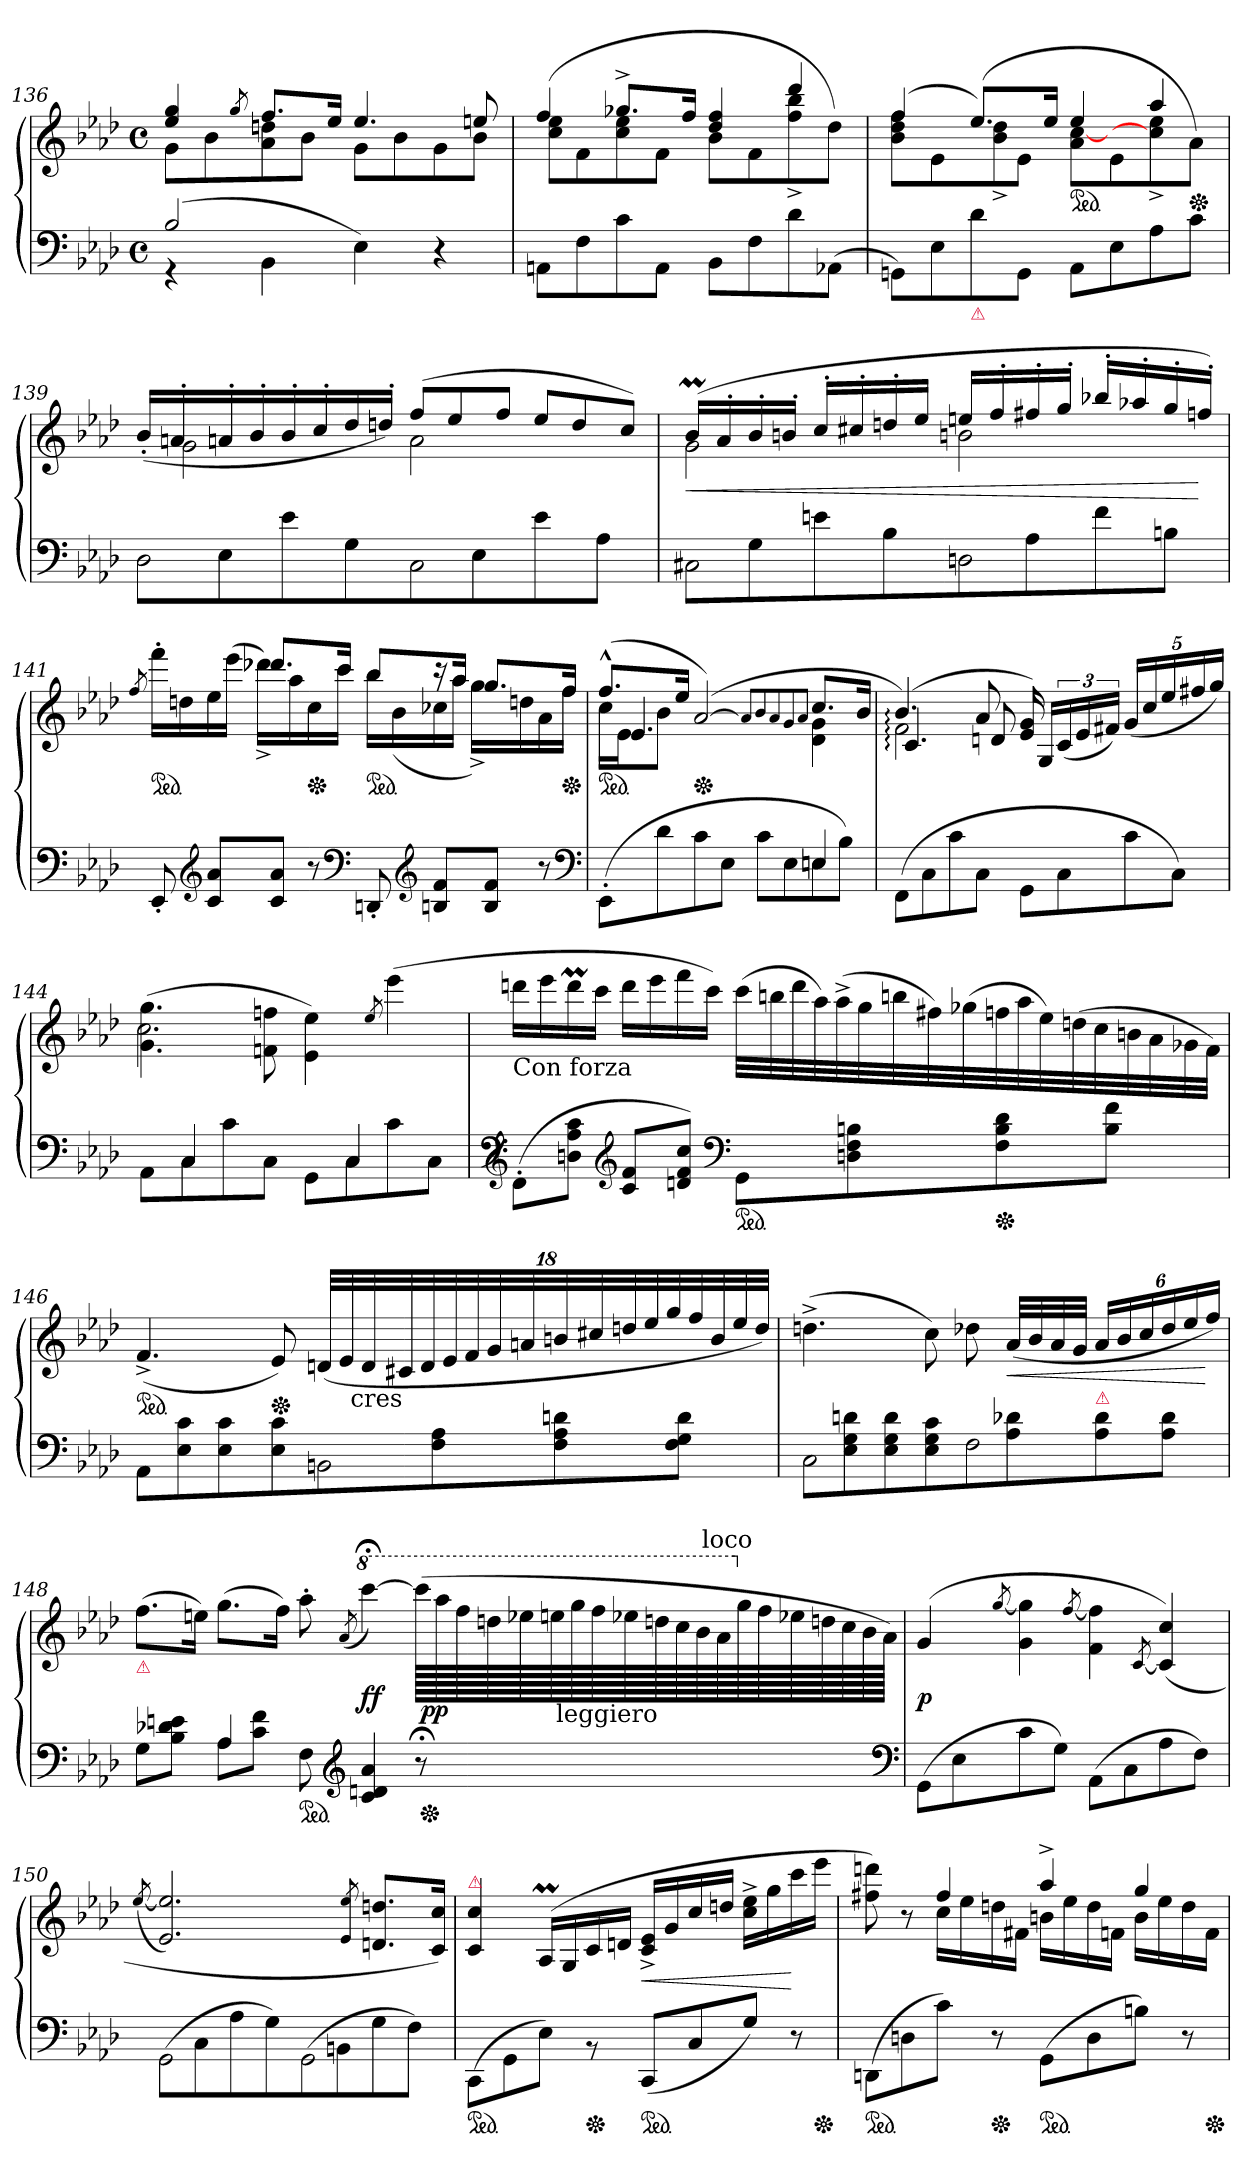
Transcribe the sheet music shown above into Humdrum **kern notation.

**kern	**kern	**dynam
*part1	*part1	*part1
*staff2	*staff1	*staff1/2
*clefF4	*clefG2	*
*k[b-e-a-d-]	*k[b-e-a-d-]	*
*f:	*f:	*
*M4/4	*M4/4	*
*met(c)	*met(c)	*
=136	=136	=136
*^	*^	*
(>2B-	4r	4ee- 4gg	8gL	.
.	.	.	8b-	.
.	.	8qgg/	.	.
.	4BB-	8.ffL	8a- 8ddn	.
.	.	.	8b-J	.
.	.	16ee-Jk	.	.
2ryy	4E-)	4.ee-	8gL	.
.	.	.	8b-	.
.	4r	.	8g	.
.	.	8een	8b-J	.
*v	*v	*	*	*
=137	=137	=137	=137
8AAnL	(>4ff	8cc 8ee-L	.
8F	.	8f	.
8c	8.gg-X^>L	8cc 8ee-	.
8AAJ	.	8fJ	.
.	16ffJk	.	.
8BB-L	4dd- 4ff	8b-L	.
8F	.	8f	.
8d-	4ddd-	8ff^< 8bb-^<	.
(>8AA-XJ	.	8dd-J)	.
=138	=138	=138	=138
8GGnL)	(>4ff	8b- 8dd- 8ffL	.
8E-	.	8e-	.
!LO:TX:b:color=crimson:t=⚠	!	!	!
8d-	(>8.ee-L)	8b-^< 8dd-^<	.
8GGJ	.	8e-J	.
.	16ee-Jk	.	.
*	*ped	*	*
8AA-L	4ee-	8a- [8ccL	.
8E-	.	8e-	.
8A-	4aa-	8cc]^< 8ee-^<	.
*	*Xped	*	*
8cJ	.	8a-J)	.
=139	=139	=139	=139
!LO:N:vis=2	!	!	!
8D-	(>16b-'<LL	16ryy	.
!	!	!LO:N:vis=2	!
.	16an'<	4..g	.
8E-	16an'<	.	.
.	16b-'<	.	.
8e-	16b-'<	.	.
.	16cc'<	.	.
8GJ	16dd-	.	.
.	16ddn'<JJ)	.	.
!LO:N:vis=2	!	!	!
*	*Xtuplet	*	*
8C	(>12ffL	2a	.
.	12ee-	.	.
8E-	.	.	.
.	12ffJ	.	.
8e-	12ee-L	.	.
.	12dd	.	.
8A-J	.	.	.
.	12ccJ)	.	.
=140	=140	=140	=140
!LO:N:vis=2	!	!	!
8C#X	(>16b-MLL	2g	<
.	16a-'<	.	.
8G	16b-'<	.	.
.	16bn'<JJ	.	.
8en	16cc'<LL	.	.
.	16cc#X'<	.	.
8B-J	16ddn'<	.	.
.	16ee-JJ	.	.
!LO:N:vis=2	!	!	!
8Dn	16eenLL	2bn	.
.	16ff'<	.	.
8A-	16ff#X'<	.	.
.	16gg'<JJ	.	.
8f	16bb-X'<LL	.	.
.	16aa-X'<	.	.
8BnJ	16gg'<	.	.
.	16ffn'<JJ)	.	[
=141	=141	=141	=141
.	.	8qff/	.
*	*ped	*	*
8EE-'<	4ryy	16fff'>LL	.
.	.	16ddn	.
*clefG2	*	*	*
8c 8a-L	.	16ee-	.
.	.	(>16eee-JJ	.
8c 8a-J	8.ddd-XL	16ddd-X^<LL)	.
.	.	16aa-	.
*	*Xped	*	*
8r	.	16cc	.
.	16cccJk	16cccJJ	.
*clefF4	*	*	*
*	*ped	*	*
8DDn'<	8bb-L	16bb-LL	.
.	.	(>16b-	.
*clefG2	*	*	*
8Bn 8fL	16rccc	16cc-X	.
.	16aa-Jk	16aa-JJ	.
8B 8fJ	8.ggL	16gg^<LL)	.
.	.	16ddn	.
8r	.	16a-	.
*	*Xped	*	*
.	16ffJk	16ffJJ	.
*	*v	*v	*
*clefF4	*	*
=142	=142	=142
*^	*^	*
*	*	*	*^	*
*	*	*ped	*	*	*
2ryy	(>8EE-'>L	(>8.ff^^>L	16ccLL	16ryy	.
.	.	.	16e-J	4.e-/	.
.	8d-	.	8b-J	.	.
.	.	16ee-Jk	.	.	.
*	*	*Xped	*	*	*
.	8c	(>[2a-)	4ryy	.	.
.	8E-J	.	.	.	.
.	.	.	.	16ryy	.
4ryy	8cL	.	4ryy	2ryy	.
.	8E-	.	.	.	.
.	.	8qqa-/L]	.	.	.
.	.	8qqb-/	.	.	.
.	.	8qqa-/	.	.	.
.	.	8qqg/	.	.	.
.	.	8qqa-/J	.	.	.
4En	8En	8.ccL	4d- 4g	.	.
.	8B-J)	.	.	.	.
.	.	16b-Jk	.	.	.
*v	*v	*	*	*	*
=143	=143	=143	=143	=143
(>8FF\L	(>4.b-:)	2f:	4.c:	.
8C\	.	.	.	.
8c\	.	.	.	.
8C\J	8a-	.	8dn	.
8GGL	16e- 16g)	2ryy	2ryy	.
.	16GLL	.	.	.
*	*tuplet	*	*	*
8C	(<24c	.	.	.
.	24e-	.	.	.
.	24f#XJJ)	.	.	.
8c	(<20g/LL	.	.	.
.	20cc/	.	.	.
.	20ee-/	.	.	.
8CJ)	.	.	.	.
.	20ff#X/	.	.	.
.	20gg/JJ)	.	.	.
*	*	*v	*v	*
=144	=144	=144	=144
*^	*	*	*
8ryy	8AA-L	(>4.g\ 4.gg\	2.cc	.
4C	8C	.	.	.
.	8c	.	.	.
8ryy	8CJ	8fn\ 8ffn\	.	.
8ryy	8GGL	4e-\ 4ee-\)	.	.
4C	8C	.	.	.
.	.	8qee-/	.	.
.	8c	(>4eee-\	4ryy	.
8ryy	8CJ	.	.	.
*	*	*v	*v	*
=145	=145	=145	=145
!	!	!LO:TX:b:t=Con forza	!
*v	*v	*	*
(>8FF'>\L	16dddnLL	.
.	16eee-	.
8Dn\ 8A-\ 8c\J	16dddm	.
.	16cccJJ	.
*clefG2	*	*
8c 8fL	16dddLL	.
.	16eee-	.
8dn 8f 8ccJ)	16fff	.
.	16cccJJ)	.
*clefF4	*	*
*	*Xtuplet	*
*ped	*	*
8GGL	(>36cccLLL	.
.	36bbn	.
.	36ddd	.
.	36aa-)	.
.	(>36aa-^<	.
8Dn 8F 8Bn	.	.
.	36gg	.
.	36bbn	.
.	36ff#X)	.
.	(>36gg-X	.
*Xped	*	*
8F 8B 8d	36ffn	.
.	36aa-	.
.	36ee-)	.
.	(>36ddn	.
.	36cc	.
8B 8fJ	.	.
.	36bn	.
.	36a-	.
.	36g-X	.
.	36fJJJ)	.
=146	=146	=146
*	*^	*
*	*ped	*	*
8AA-L	(<4.f^>	3ryy	.
8E- 8c	.	.	.
8E- 8c	.	.	.
.	.	6ryy	.
*	*Xped	*	*
8E- 8cJ	8e-)	.	.
!LO:N:vis=2	!	!	!
*	*tuplet	*	*
8BBn	(<36dnLLL	24ryy	.
.	36e-	.	.
!	!	!LO:TX:c:t=cres	!
.	.	3ryy	.
.	36d	.	.
.	36c#X	.	.
.	36d	.	.
8F 8A-	.	.	.
.	36e-	.	.
.	36f	.	.
.	36g	.	.
.	36an	.	.
8F 8A- 8dn	36bn	.	.
.	36cc#X	.	.
.	36ddn	.	.
.	36ee-	.	.
.	36gg	.	.
8F 8G 8dJ	.	12.ryy	.
.	36ff	.	.
.	36b	.	.
.	36ee-	.	.
.	36ddJJJ)	.	.
=147	=147	=147	=147
!LO:N:vis=2	!	!	!
*	*v	*v	*
8C	(>4.ddn^<	.
8E- 8G 8dn	.	.
8E- 8G 8d	.	.
8E- 8G 8cJ	8cc)	.
!LO:N:vis=2	!	!
8F	8dd-X	.
8A- 8d-X	(<32a-LLL	<
.	32b-	.
.	32a-	.
.	32gJJJ	.
!LO:TX:a:color=crimson:t=⚠	!	!
8A- 8d-	24a-/LL	.
.	24b-/	.
.	24cc/	.
8A- 8d-J	24dd-/	.
.	24ee-/	.
.	24ff/JJ)	[
=148	=148	=148
*^	*	*
!	!	!LO:TX:b:color=crimson:t=⚠	!
4ryy	8GL	(>8.ffL	.
.	8B- 8d-X 8enJ	.	.
.	.	16eenJk)	.
4A-	8A-L	(>8.ggL	.
.	8c 8fJ	.	.
.	.	16ffJk)	.
*ped	*	*	*
8ryy	8F	8aa-'>	.
*clefG2	*	*	*
.	.	(<8qa-/	.
*	*	*8va	*
4c 4dn 4a-	4ryy	[4cccc;<)	ff
*	*	*Xtuplet	*
8r;<	8ryy	(<160cccc!LLLLL]	.
*Xped	*	*	*
.	.	160aaa-!	pp
.	.	160fff!	.
.	.	160dddn!	.
.	.	160eee-X!	.
.	.	160eeen!	.
!	!	!LO:TX:b:t=leggiero	!
.	.	160ggg!	.
.	.	160fff!	.
.	.	160eee-X!	.
.	.	160dddn!	.
.	.	160ccc!	.
.	.	160bb-!	.
!	!	!LO:TX:a:t=loco	!
.	.	160aa-!	.
*	*	*X8va	*
.	.	160gg!	.
.	.	160ff!	.
.	.	160ee-X!	.
.	.	160ddn!	.
.	.	160cc!	.
.	.	160b-!	.
.	.	160a-!JJJJJ)	.
*v	*v	*	*
*clefF4	*	*
=149	=149	=149
(>8GGL	(>4g	p
8E-	.	.
.	[8qgg/	.
8c	4g 4gg]	.
8GJ)	.	.
.	[8qff/	.
(>8AA-L	4f 4ff]	.
8C	.	.
.	[8qc/	.
8A-	(>4c] 4cc)	.
8FJ)	.	.
=150	=150	=150
.	(<[8qee-/	.
!LO:N:vis=2	!	!
(>8GG	2.e- 2.ee-])	.
8C	.	.
8A-	.	.
8GJ)	.	.
!LO:N:vis=2	!	!
(>8GG\	.	.
8BBn\	.	.
.	8qe-/ 8qee-/	.
8G\	8.dn 8.ddnL	.
8F\J)	.	.
.	16c 16ccJk)	.
=151	=151	=151
!	!LO:TX:a:color=crimson:t=⚠	!
*ped	*	*
(>8CC\L	4c 4cc	.
8GG\	.	.
8E-\J)	(>16A-M/LL	.
.	16G/	.
*Xped	*	*
8rBB	16c\	.
.	16dn\JJ	.
*ped	*	*
(<8CCL	16c^> 16e-^>LL	<
.	16g	.
8C	16cc	.
.	16ddnJJ	.
8GJ)	16cc^< 16ee-^<LL	.
.	16gg	.
8r	16ccc	[
*Xped	*	*
.	16eee-JJ	.
=152	=152	=152
*	*^	*
*ped	*	*	*
(>8DDn\L	4ryy	8ff#X 8dddn)	.
8Dn\	.	8r	.
8c\J)	4ff#	16ccLL	.
.	.	16ee-	.
*Xped	*	*	*
8r	.	16ddn	.
.	.	16f#XJJ	.
*ped	*	*	*
(>8GGL	4aa-^>	16bnLL	.
.	.	16ee-	.
8D	.	16dd	.
.	.	16fnJJ	.
8BnJ)	4gg	16bLL	.
.	.	16ee-	.
8r	.	16dd	.
*Xped	*	*	*
.	.	16fJJ	.
*	*v	*v	*
=	=	=
*-	*-	*-
